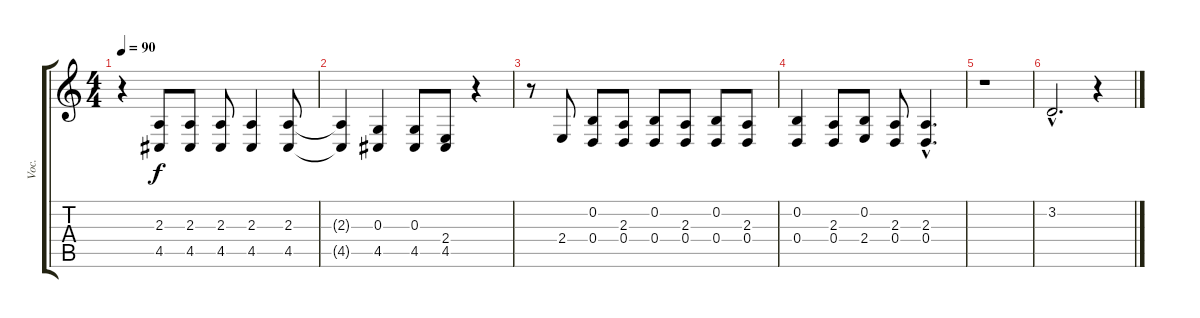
\track ("Voc." "Voc.") {instrument tenorsax}
\staff {score tabs}
\tuning (E4 B3 G3 D3 A2 E2) {hide}
\ts (4 4)
\tempo 90
\clef g2
\ks c
r.4{dy f} (2.3 4.5).8 (2.3 4.5).8 (2.3 4.5).8 (2.3 4.5).4 (2.3 4.5).8 |
(2.3{t} 4.5{t}).4 (0.3 4.5).4 (0.3 4.5).8 (2.4 4.5).8 r.4 |
r.8 2.4.8 (0.2 0.4).8 (2.3 0.4).8 (0.2 0.4).8 (2.3 0.4).8 (0.2 0.4).8 (2.3 0.4).8 |
(0.2 0.4).4 (2.3 0.4).8 (0.2 2.4).8 (2.3 0.4).8 (2.3{hac} 0.4{hac}).4{d} |
r.1 |
3.2{hac}.2{d} r.4
